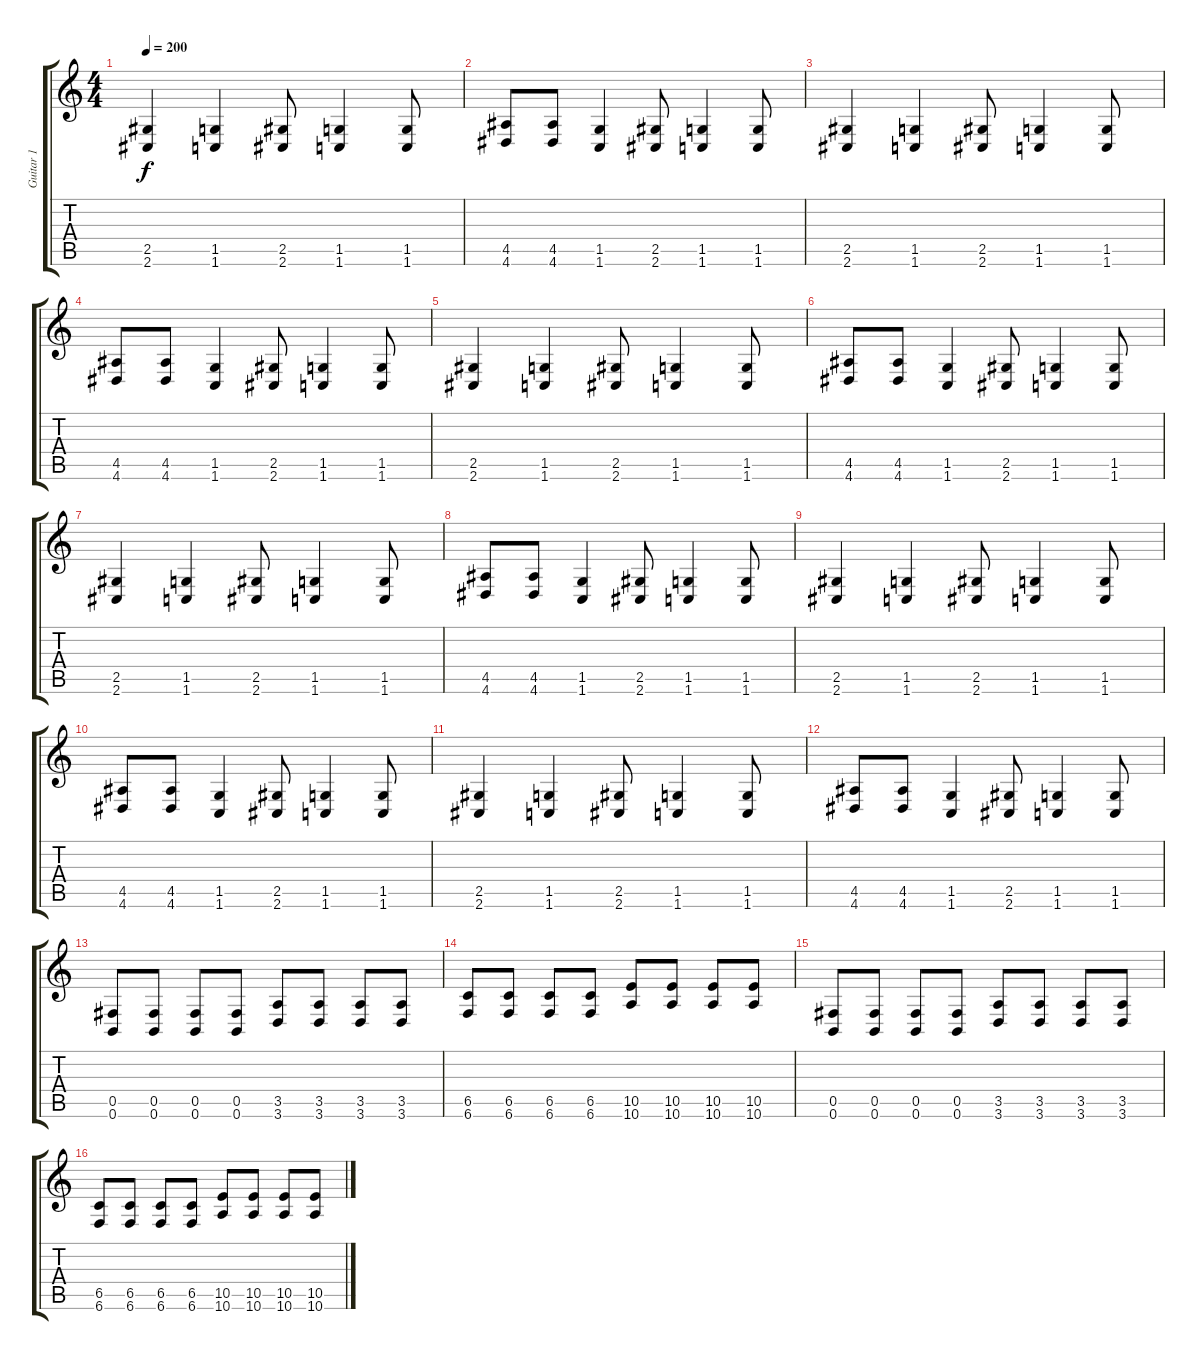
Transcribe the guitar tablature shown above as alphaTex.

\track ("Guitar 1" "Guitar 1") {instrument distortionguitar}
\staff {score tabs}
\tuning (Db4 Ab3 E3 B2 Gb2 B1) {hide}
\ts (4 4)
\tempo 200
\clef g2
\ks c
(2.5 2.6).4{dy f} (1.5 1.6).4 (2.5 2.6).8 (1.5 1.6).4 (1.5 1.6).8 |
(4.5 4.6).8 (4.5 4.6).8 (1.5 1.6).4 (2.5 2.6).8 (1.5 1.6).4 (1.5 1.6).8 |
(2.5 2.6).4 (1.5 1.6).4 (2.5 2.6).8 (1.5 1.6).4 (1.5 1.6).8 |
(4.5 4.6).8 (4.5 4.6).8 (1.5 1.6).4 (2.5 2.6).8 (1.5 1.6).4 (1.5 1.6).8 |
(2.5 2.6).4 (1.5 1.6).4 (2.5 2.6).8 (1.5 1.6).4 (1.5 1.6).8 |
(4.5 4.6).8 (4.5 4.6).8 (1.5 1.6).4 (2.5 2.6).8 (1.5 1.6).4 (1.5 1.6).8 |
(2.5 2.6).4 (1.5 1.6).4 (2.5 2.6).8 (1.5 1.6).4 (1.5 1.6).8 |
(4.5 4.6).8 (4.5 4.6).8 (1.5 1.6).4 (2.5 2.6).8 (1.5 1.6).4 (1.5 1.6).8 |
(2.5 2.6).4 (1.5 1.6).4 (2.5 2.6).8 (1.5 1.6).4 (1.5 1.6).8 |
(4.5 4.6).8 (4.5 4.6).8 (1.5 1.6).4 (2.5 2.6).8 (1.5 1.6).4 (1.5 1.6).8 |
(2.5 2.6).4 (1.5 1.6).4 (2.5 2.6).8 (1.5 1.6).4 (1.5 1.6).8 |
(4.5 4.6).8 (4.5 4.6).8 (1.5 1.6).4 (2.5 2.6).8 (1.5 1.6).4 (1.5 1.6).8 |
(0.5 0.6).8 (0.5 0.6).8 (0.5 0.6).8 (0.5 0.6).8 (3.5 3.6).8 (3.5 3.6).8 (3.5 3.6).8 (3.5 3.6).8 |
(6.5 6.6).8 (6.5 6.6).8 (6.5 6.6).8 (6.5 6.6).8 (10.5 10.6).8 (10.5 10.6).8 (10.5 10.6).8 (10.5 10.6).8 |
(0.5 0.6).8 (0.5 0.6).8 (0.5 0.6).8 (0.5 0.6).8 (3.5 3.6).8 (3.5 3.6).8 (3.5 3.6).8 (3.5 3.6).8 |
(6.5 6.6).8 (6.5 6.6).8 (6.5 6.6).8 (6.5 6.6).8 (10.5 10.6).8 (10.5 10.6).8 (10.5 10.6).8 (10.5 10.6).8
